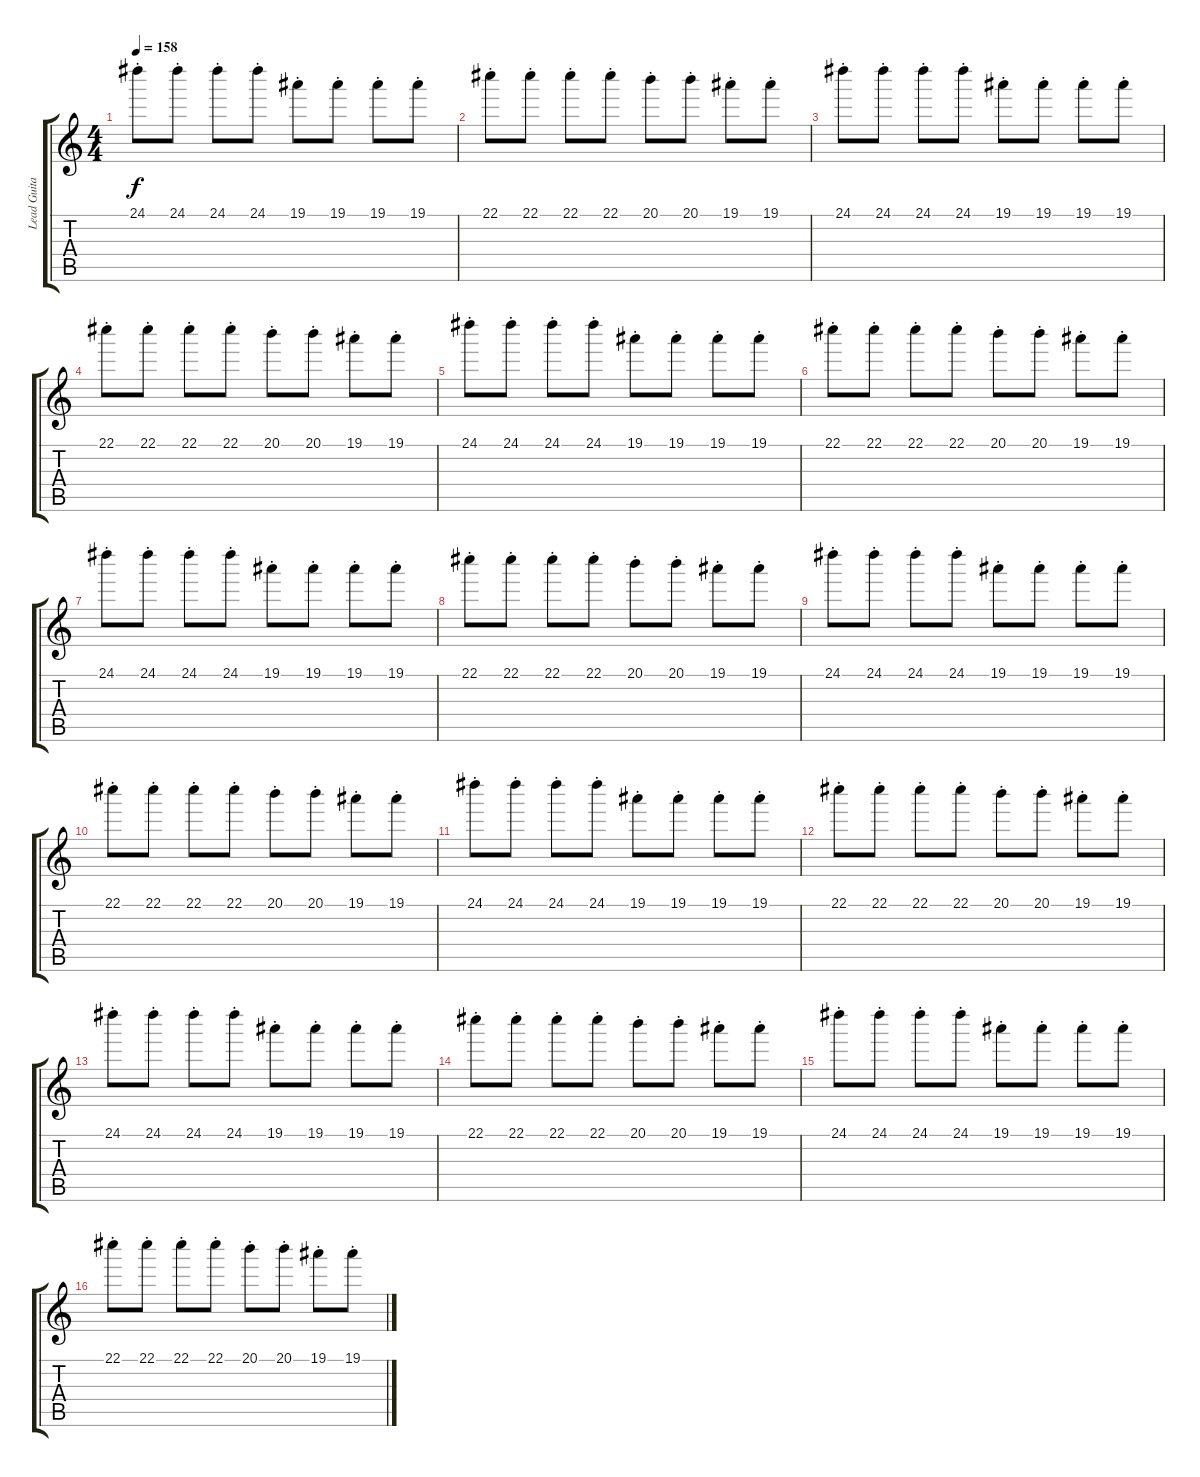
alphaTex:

\track ("Lead Guitar" "Lead Guita") {instrument distortionguitar}
\staff {score tabs}
\tuning (Eb4 Bb3 Gb3 Db3 Ab2 Eb2) {hide}
\ts (4 4)
\tempo 158
\clef g2
\ks c
24.1{st}.8{dy f} 24.1{st}.8 24.1{st}.8 24.1{st}.8 19.1{st}.8 19.1{st}.8 19.1{st}.8 19.1{st}.8 |
22.1{st}.8 22.1{st}.8 22.1{st}.8 22.1{st}.8 20.1{st}.8 20.1{st}.8 19.1{st}.8 19.1{st}.8 |
24.1{st}.8 24.1{st}.8 24.1{st}.8 24.1{st}.8 19.1{st}.8 19.1{st}.8 19.1{st}.8 19.1{st}.8 |
22.1{st}.8 22.1{st}.8 22.1{st}.8 22.1{st}.8 20.1{st}.8 20.1{st}.8 19.1{st}.8 19.1{st}.8 |
24.1{st}.8 24.1{st}.8 24.1{st}.8 24.1{st}.8 19.1{st}.8 19.1{st}.8 19.1{st}.8 19.1{st}.8 |
22.1{st}.8 22.1{st}.8 22.1{st}.8 22.1{st}.8 20.1{st}.8 20.1{st}.8 19.1{st}.8 19.1{st}.8 |
24.1{st}.8 24.1{st}.8 24.1{st}.8 24.1{st}.8 19.1{st}.8 19.1{st}.8 19.1{st}.8 19.1{st}.8 |
22.1{st}.8 22.1{st}.8 22.1{st}.8 22.1{st}.8 20.1{st}.8 20.1{st}.8 19.1{st}.8 19.1{st}.8 |
24.1{st}.8 24.1{st}.8 24.1{st}.8 24.1{st}.8 19.1{st}.8 19.1{st}.8 19.1{st}.8 19.1{st}.8 |
22.1{st}.8 22.1{st}.8 22.1{st}.8 22.1{st}.8 20.1{st}.8 20.1{st}.8 19.1{st}.8 19.1{st}.8 |
24.1{st}.8 24.1{st}.8 24.1{st}.8 24.1{st}.8 19.1{st}.8 19.1{st}.8 19.1{st}.8 19.1{st}.8 |
22.1{st}.8 22.1{st}.8 22.1{st}.8 22.1{st}.8 20.1{st}.8 20.1{st}.8 19.1{st}.8 19.1{st}.8 |
24.1{st}.8 24.1{st}.8 24.1{st}.8 24.1{st}.8 19.1{st}.8 19.1{st}.8 19.1{st}.8 19.1{st}.8 |
22.1{st}.8 22.1{st}.8 22.1{st}.8 22.1{st}.8 20.1{st}.8 20.1{st}.8 19.1{st}.8 19.1{st}.8 |
24.1{st}.8 24.1{st}.8 24.1{st}.8 24.1{st}.8 19.1{st}.8 19.1{st}.8 19.1{st}.8 19.1{st}.8 |
22.1{st}.8 22.1{st}.8 22.1{st}.8 22.1{st}.8 20.1{st}.8 20.1{st}.8 19.1{st}.8 19.1{st}.8
